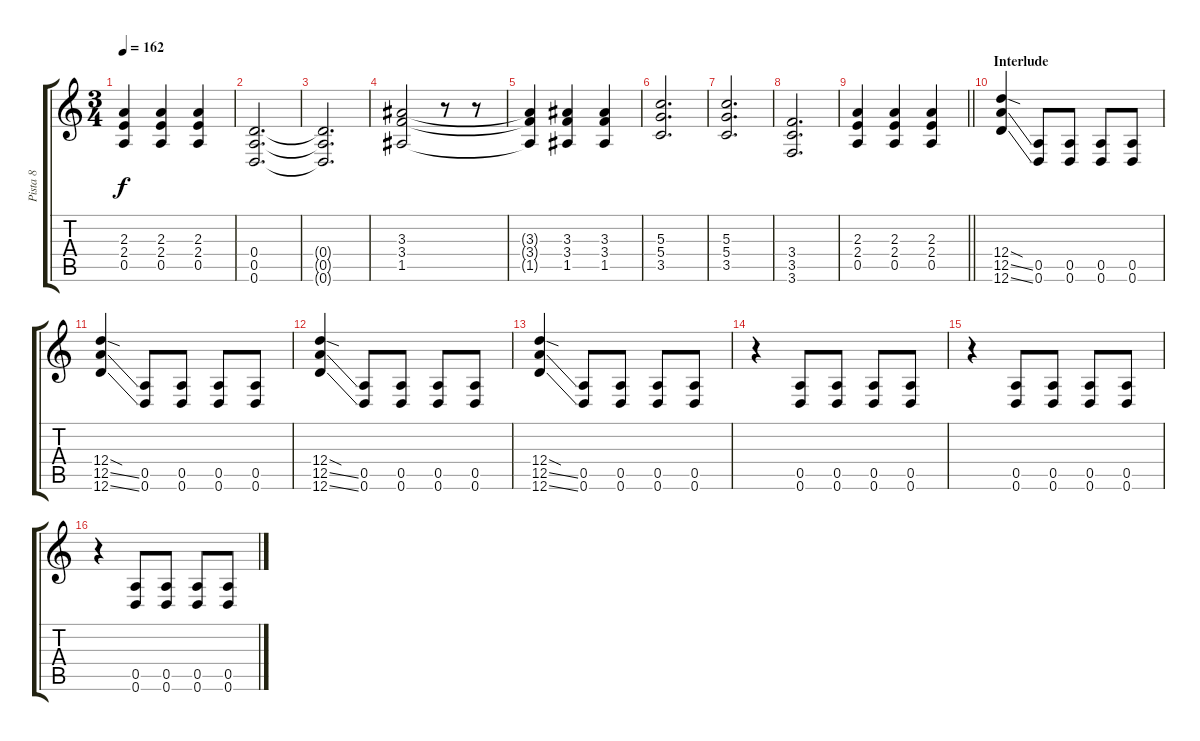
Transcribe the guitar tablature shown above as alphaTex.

\track ("Pista 8" "Pista 8") {instrument distortionguitar}
\staff {score tabs}
\tuning (E4 B3 G3 D3 A2 D2) {hide}
\ts (3 4)
\tempo 162
\clef g2
\ks c
(2.3 2.4 0.5).4{dy f} (2.3 2.4 0.5).4 (2.3 2.4 0.5).4 |
(0.4 0.5 0.6).2{d} |
(0.4{t} 0.5{t} 0.6{t}).2{d} |
(3.3 3.4 1.5).2 r.8 r.8 |
(3.3{t} 3.4{t} 1.5{t}).4 (3.3 3.4 1.5).4 (3.3 3.4 1.5).4 |
(5.3 5.4 3.5).2{d} |
(5.3 5.4 3.5).2{d} |
(3.4 3.5 3.6).2{d} |
\barLineRight lightlight
(2.3 2.4 0.5).4 (2.3 2.4 0.5).4 (2.3 2.4 0.5).4 |
\section ("" "Interlude")
(12.4{sod} 12.5{ss} 12.6{ss}).4 (0.5 0.6).8 (0.5 0.6).8 (0.5 0.6).8 (0.5 0.6).8 |
(12.4{sod} 12.5{ss} 12.6{ss}).4 (0.5 0.6).8 (0.5 0.6).8 (0.5 0.6).8 (0.5 0.6).8 |
(12.4{sod} 12.5{ss} 12.6{ss}).4 (0.5 0.6).8 (0.5 0.6).8 (0.5 0.6).8 (0.5 0.6).8 |
(12.4{sod} 12.5{ss} 12.6{ss}).4 (0.5 0.6).8 (0.5 0.6).8 (0.5 0.6).8 (0.5 0.6).8 |
r.4 (0.5 0.6).8 (0.5 0.6).8 (0.5 0.6).8 (0.5 0.6).8 |
r.4 (0.5 0.6).8 (0.5 0.6).8 (0.5 0.6).8 (0.5 0.6).8 |
r.4 (0.5 0.6).8 (0.5 0.6).8 (0.5 0.6).8 (0.5 0.6).8
